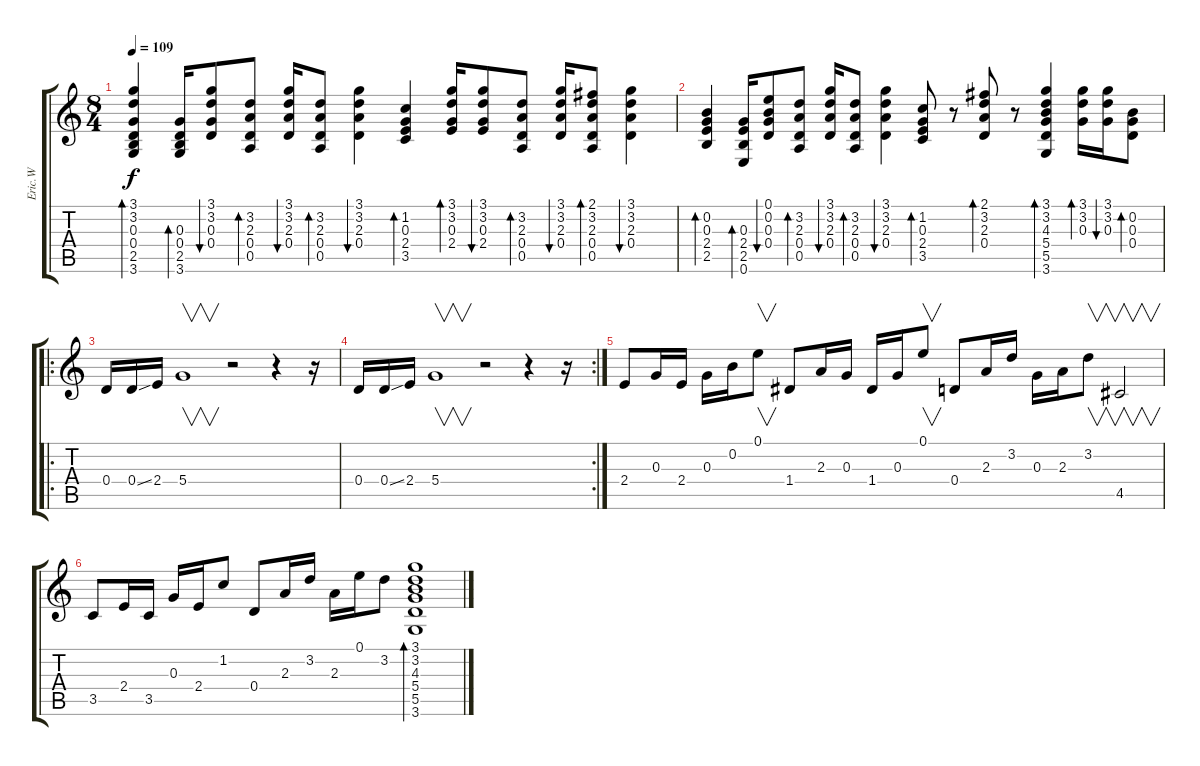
\track ("Eric.W" "Eric.W") {instrument acousticguitarsteel}
\staff {score tabs}
\tuning (E4 B3 G3 D3 A2 E2) {hide}
\ts (8 4)
\tempo 109
\clef g2
\ks c
(3.1 3.2 0.3 0.4 2.5 3.6).4{bd 60 dy f} (0.3 0.4 2.5 3.6).16{bd 60} (3.1 3.2 0.3 0.4).8{bu 60} (3.2 2.3 0.4 0.5).8{bd 60} (3.1 3.2 2.3 0.4).16{bu 60} (3.2 2.3 0.4 0.5).8{bd 60} (3.1 3.2 2.3 0.4).4{bu 60} (1.2 0.3 2.4 3.5).4{bd 60} (3.1 3.2 0.3 2.4).16{bd 60} (3.1 3.2 0.3 2.4).8{bu 60} (3.2 2.3 0.4 0.5).8{bd 60} (3.1 3.2 2.3 0.4).16{bu 60} (2.1 3.2 2.3 0.4 0.5).8{bd 60} (3.1 3.2 2.3 0.4).4{bu 60} |
(0.2 0.3 2.4 2.5).4{bd 60} (0.3 2.4 2.5 0.6).16{bd 60} (0.1 0.2 0.3 0.4).8{bu 60} (3.2 2.3 0.4 0.5).8{bd 60} (3.1 3.2 2.3 0.4).16{bu 60} (3.2 2.3 0.4 0.5).8{bd 60} (3.1 3.2 2.3 0.4).4{bu 60} (1.2 0.3 2.4 3.5).8{bd 60} r.8 (2.1 3.2 2.3 0.4).8{bd 60} r.8 (3.1 3.2 4.3 5.4 5.5 3.6).4{bd 60} (3.1 3.2 0.3).16{bd 60} (3.1 3.2 0.3).16{bu 60} (0.2 0.3 0.4).8{bd 60} |
\ro
0.4.16 0.4{ss}.16 2.4.16 5.4.1{v} r.2 r.4 r.16 |
\rc 2
0.4.16 0.4{ss}.16 2.4.16 5.4.1{v} r.2 r.4 r.16 |
2.4.8 0.3.16 2.4.16 0.3.16 0.2.16 0.1.8{v} 1.4.8 2.3.16 0.3.16 1.4.16 0.3.16 0.1.8{v} 0.4.8 2.3.16 3.2.16 0.3.16 2.3.16 3.2.8{v} 4.5.2{v} |
3.5.8 2.4.16 3.5.16 0.3.16 2.4.16 1.2.8 0.4.8 2.3.16 3.2.16 2.3.16 0.1.16 3.2.8 (3.1 3.2 4.3 5.4 5.5 3.6).1{bd 240}
